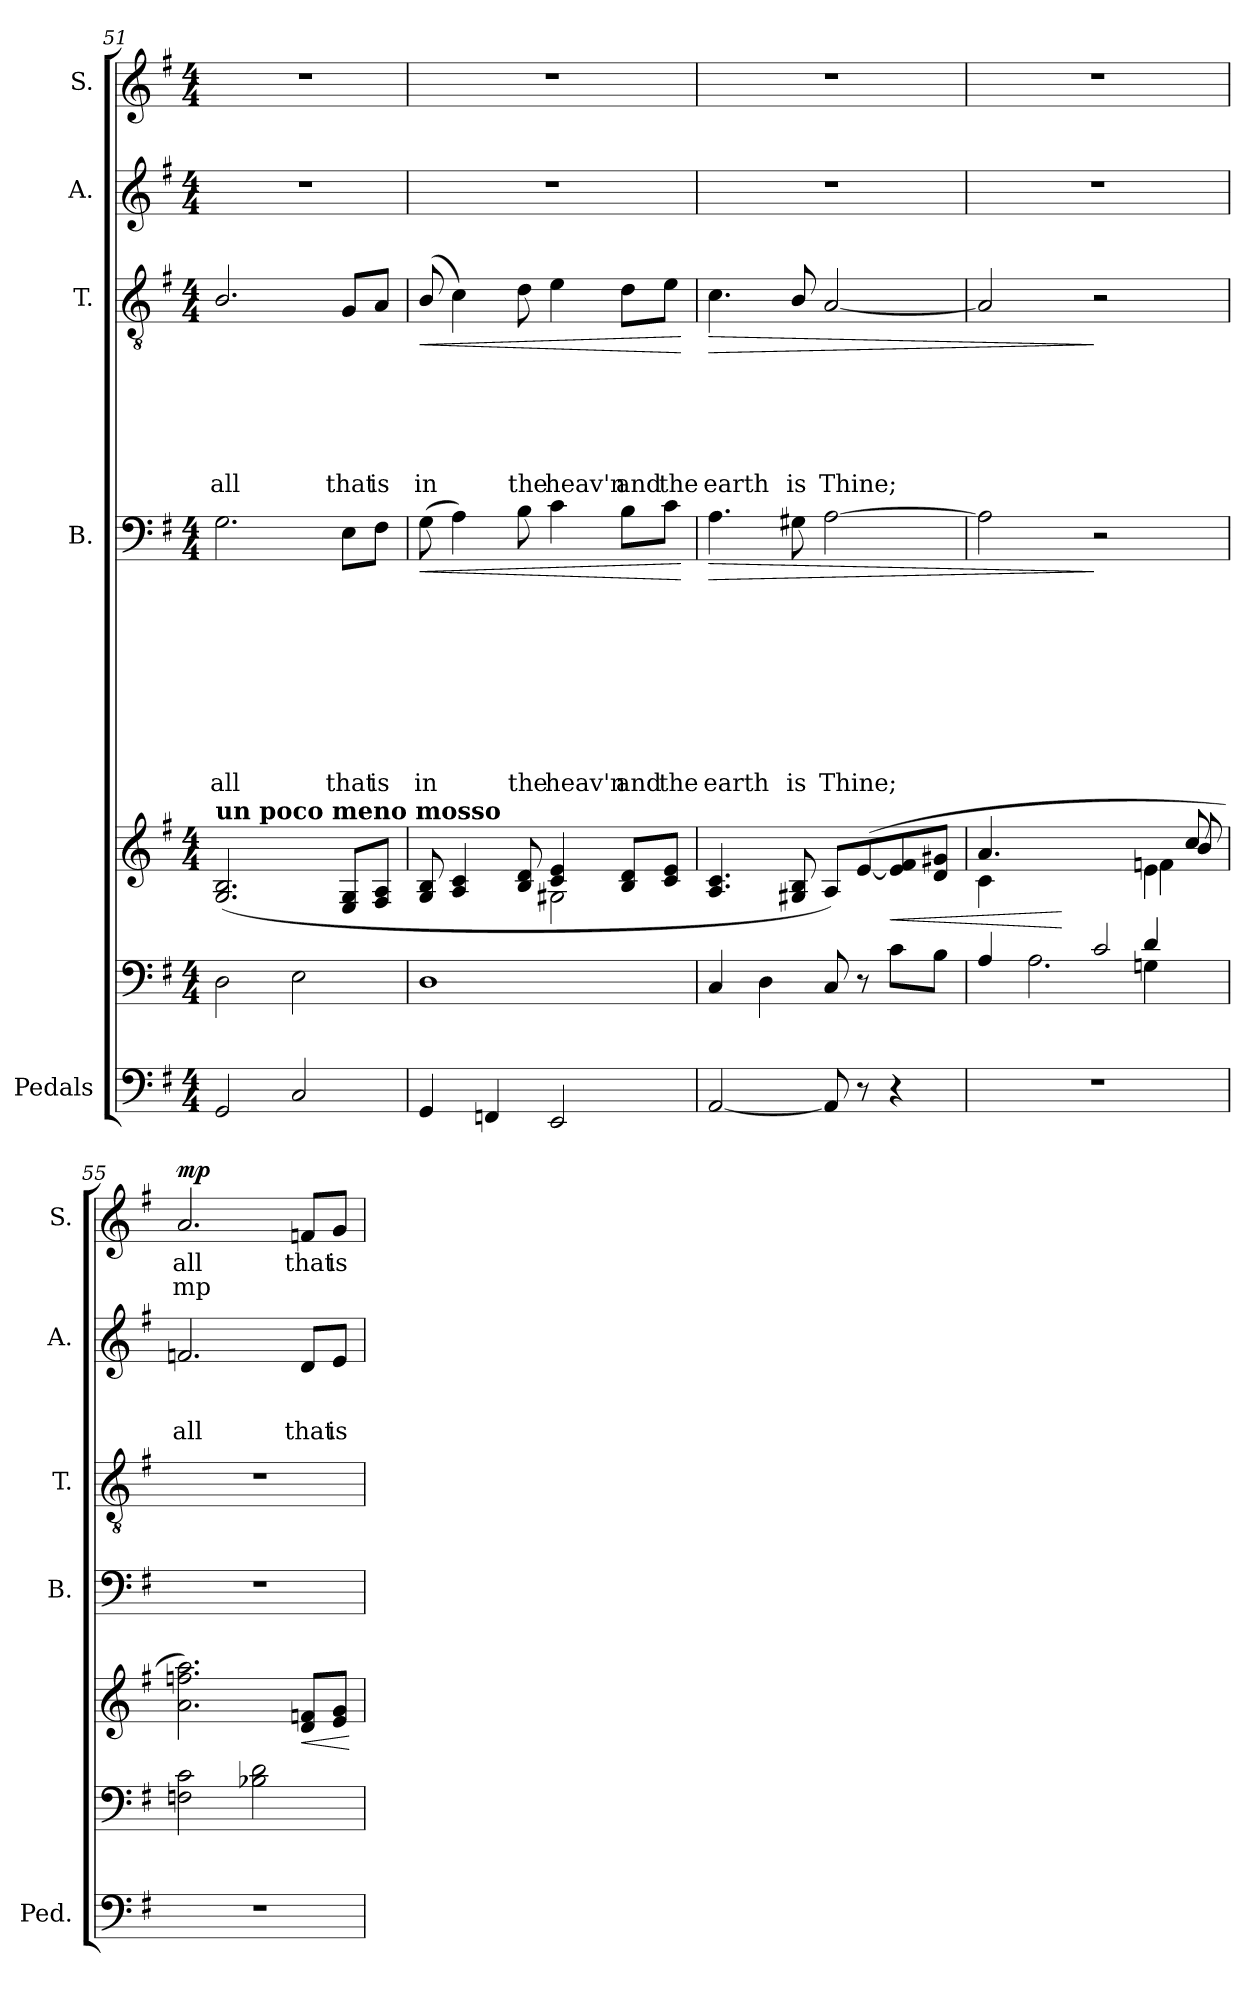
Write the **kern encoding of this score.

**kern	**kern	**kern	**dynam	**kern	**text	**text	**text	**text	**text	**text	**text	**text	**text	**dynam	**kern	**text	**text	**text	**text	**text	**text	**dynam	**kern	**text	**text	**text	**kern	**text	**text	**dynam
*part7	*part6	*part5	*part5	*part4	*part4	*part4	*part4	*part4	*part4	*part4	*part4	*part4	*part4	*part4	*part3	*part3	*part3	*part3	*part3	*part3	*part3	*part3	*part2	*part2	*part2	*part2	*part1	*part1	*part1	*part1
*staff7	*staff6	*staff5	*staff5	*staff4	*staff4	*staff4	*staff4	*staff4	*staff4	*staff4	*staff4	*staff4	*staff4	*staff4	*staff3	*staff3	*staff3	*staff3	*staff3	*staff3	*staff3	*staff3	*staff2	*staff2	*staff2	*staff2	*staff1	*staff1	*staff1	*staff1
*I"Pedals	*	*	*	*I"B.	*	*	*	*	*	*	*	*	*	*	*I"T.	*	*	*	*	*	*	*	*I"A.	*	*	*	*I"S.	*	*	*
*I'Ped.	*	*	*	*I'B.	*	*	*	*	*	*	*	*	*	*	*I'T.	*	*	*	*	*	*	*	*I'A.	*	*	*	*I'S.	*	*	*
*clefF4	*clefF4	*clefG2	*	*clefF4	*	*	*	*	*	*	*	*	*	*	*clefGv2	*	*	*	*	*	*	*	*clefG2	*	*	*	*clefG2	*	*	*
*k[f#]	*k[f#]	*k[f#]	*	*k[f#]	*	*	*	*	*	*	*	*	*	*	*k[f#]	*	*	*	*	*	*	*	*k[f#]	*	*	*	*k[f#]	*	*	*
*G:	*G:	*G:	*	*G:	*	*	*	*	*	*	*	*	*	*	*G:	*	*	*	*	*	*	*	*G:	*	*	*	*G:	*	*	*
*M4/4	*M4/4	*M4/4	*	*M4/4	*	*	*	*	*	*	*	*	*	*	*M4/4	*	*	*	*	*	*	*	*M4/4	*	*	*	*M4/4	*	*	*
=51	=51	=51	=51	=51	=51	=51	=51	=51	=51	=51	=51	=51	=51	=51	=51	=51	=51	=51	=51	=51	=51	=51	=51	=51	=51	=51	=51	=51	=51	=51
!	!	!LO:TX:a:B:t=un poco meno mosso	!	!	!	!	!	!	!	!	!	!	!	!	!	!	!	!	!	!	!	!	!	!	!	!	!	!	!	!
!	!	!	!	!	!	!	!	!	!	!	!	!	!LO:LY:b	!	!	!	!	!	!	!	!LO:LY:b	!	!	!	!	!	!	!	!	!
2GG/	2D\	(2.G/ 2.B/	.	2.G\	.	.	.	.	.	.	.	.	all	.	2.B/	.	.	.	.	.	all	.	1r	.	.	.	1r	.	.	.
2C/	2E\	.	.	.	.	.	.	.	.	.	.	.	.	.	.	.	.	.	.	.	.	.	.	.	.	.	.	.	.	.
!	!	!	!	!	!	!	!	!	!	!	!	!	!LO:LY:b	!	!	!	!	!	!	!	!LO:LY:b	!	!	!	!	!	!	!	!	!
.	.	8E/ 8G/L	.	8E\L	.	.	.	.	.	.	.	.	that	.	8G/L	.	.	.	.	.	that	.	.	.	.	.	.	.	.	.
!	!	!	!	!	!	!	!	!	!	!	!	!	!LO:LY:b	!	!	!	!	!	!	!	!LO:LY:b	!	!	!	!	!	!	!	!	!
.	.	8F#/ 8A/J	.	8F#\J	.	.	.	.	.	.	.	.	is	.	8A/J	.	.	.	.	.	is	.	.	.	.	.	.	.	.	.
!!LO:LB:g=z
=52	=52	=52	=52	=52	=52	=52	=52	=52	=52	=52	=52	=52	=52	=52	=52	=52	=52	=52	=52	=52	=52	=52	=52	=52	=52	=52	=52	=52	=52	=52
*	*	*^	*	*	*	*	*	*	*	*	*	*	*	*	*	*	*	*	*	*	*	*	*	*	*	*	*	*	*	*
!	!	!	!	!	!	!	!	!	!	!	!	!	!	!LO:LY:b	!LO:HP:b	!	!	!	!	!	!	!LO:LY:b	!LO:HP:b	!	!	!	!	!	!	!	!
4GG/	1D	8G/ 8B/	2ryy	.	(>8G\	.	.	.	.	.	.	.	.	in	<	(<8B/	.	.	.	.	.	in	<	1r	.	.	.	1r	.	.	.
.	.	4A/ 4c/	.	.	4A\)	.	.	.	.	.	.	.	.	.	.	4c\)	.	.	.	.	.	.	.	.	.	.	.	.	.	.	.
4FFn/	.	.	.	.	.	.	.	.	.	.	.	.	.	.	.	.	.	.	.	.	.	.	.	.	.	.	.	.	.	.	.
!	!	!	!	!	!	!	!	!	!	!	!	!	!	!LO:LY:b	!	!	!	!	!	!	!	!LO:LY:b	!	!	!	!	!	!	!	!	!
.	.	8B/ 8d/	.	.	8B\	.	.	.	.	.	.	.	.	the	.	8d\	.	.	.	.	.	the	.	.	.	.	.	.	.	.	.
!	!	!	!	!	!	!	!	!	!	!	!	!	!	!LO:LY:b	!	!	!	!	!	!	!	!LO:LY:b	!	!	!	!	!	!	!	!	!
2EE/	.	4c/ 4e/	2G#X\	.	4c\	.	.	.	.	.	.	.	.	heav'n	.	4e\	.	.	.	.	.	heav'n	.	.	.	.	.	.	.	.	.
!	!	!	!	!	!	!	!	!	!	!	!	!	!	!LO:LY:b	!	!	!	!	!	!	!	!LO:LY:b	!	!	!	!	!	!	!	!	!
.	.	8B/ 8d/L	.	.	8B\L	.	.	.	.	.	.	.	.	and	.	8d\L	.	.	.	.	.	and	.	.	.	.	.	.	.	.	.
!	!	!	!	!	!	!	!	!	!	!	!	!	!	!LO:LY:b	!	!	!	!	!	!	!	!LO:LY:b	!	!	!	!	!	!	!	!	!
.	.	8c/ 8e/J	.	.	8c\J	.	.	.	.	.	.	.	.	the	.	8e\J	.	.	.	.	.	the	.	.	.	.	.	.	.	.	.
*	*	*v	*v	*	*	*	*	*	*	*	*	*	*	*	*	*	*	*	*	*	*	*	*	*	*	*	*	*	*	*	*
.	.	.	.	.	.	.	.	.	.	.	.	.	.	[	.	.	.	.	.	.	.	[	.	.	.	.	.	.	.	.
=53	=53	=53	=53	=53	=53	=53	=53	=53	=53	=53	=53	=53	=53	=53	=53	=53	=53	=53	=53	=53	=53	=53	=53	=53	=53	=53	=53	=53	=53	=53
!	!	!	!	!	!	!	!	!	!	!	!	!	!LO:LY:b	!LO:HP:b	!	!	!	!	!	!	!LO:LY:b	!LO:HP:b	!	!	!	!	!	!	!	!
[<2AA/	4C/	4.A/ 4.c/	.	4.A\	.	.	.	.	.	.	.	.	earth	>	4.c\	.	.	.	.	.	earth	>	1r	.	.	.	1r	.	.	.
.	4D\	.	.	.	.	.	.	.	.	.	.	.	.	.	.	.	.	.	.	.	.	.	.	.	.	.	.	.	.	.
!	!	!	!	!	!	!	!	!	!	!	!	!	!LO:LY:b	!	!	!	!	!	!	!	!LO:LY:b	!	!	!	!	!	!	!	!	!
.	.	8G#X/ 8B/	.	8G#X\	.	.	.	.	.	.	.	.	is	.	8B/	.	.	.	.	.	is	.	.	.	.	.	.	.	.	.
!	!	!	!	!	!	!	!	!	!	!	!	!	!LO:LY:b	!	!	!	!	!	!	!	!LO:LY:b	!	!	!	!	!	!	!	!	!
8AA/]	8C/	8A/L)	.	[>2A\	.	.	.	.	.	.	.	.	Thine;	.	[<2A/	.	.	.	.	.	Thine;	.	.	.	.	.	.	.	.	.
8r	8r	(>[<8e/	.	.	.	.	.	.	.	.	.	.	.	.	.	.	.	.	.	.	.	.	.	.	.	.	.	.	.	.
!	!	!	!LO:HP:b	!	!	!	!	!	!	!	!	!	!	!	!	!	!	!	!	!	!	!	!	!	!	!	!	!	!	!
4r	8c\L	8e/] 8f#/	<	.	.	.	.	.	.	.	.	.	.	.	.	.	.	.	.	.	.	.	.	.	.	.	.	.	.	.
.	8B\J	8d/ 8g#X/J	.	.	.	.	.	.	.	.	.	.	.	.	.	.	.	.	.	.	.	.	.	.	.	.	.	.	.	.
=54	=54	=54	=54	=54	=54	=54	=54	=54	=54	=54	=54	=54	=54	=54	=54	=54	=54	=54	=54	=54	=54	=54	=54	=54	=54	=54	=54	=54	=54	=54
*	*^	*^	*	*	*	*	*	*	*	*	*	*	*	*	*	*	*	*	*	*	*	*	*	*	*	*	*	*	*	*
*	*	*^	*	*^	*	*	*	*	*	*	*	*	*	*	*	*	*	*	*	*	*	*	*	*	*	*	*	*	*	*	*	*
*	*	*	*^	*	*	*^	*	*	*	*	*	*	*	*	*	*	*	*	*	*	*	*	*	*	*	*	*	*	*	*	*	*	*	*
1r	4A/	2.ryy	2ryy	2.ryy	4c\	4.a/	2.ryy	2..ryy	.	2A\]	.	.	.	.	.	.	.	.	.	.	2A/]	.	.	.	.	.	.	.	1r	.	.	.	1r	.	.	.
.	2.A\	.	.	.	2ryy	.	.	.	.	.	.	.	.	.	.	.	.	.	.	.	.	.	.	.	.	.	.	.	.	.	.	.	.	.	.	.
.	.	.	.	.	.	4...ryy	.	.	[	.	.	.	.	.	.	.	.	.	.	.	.	.	.	.	.	.	.	.	.	.	.	.	.	.	.	.
.	.	.	2c/	.	.	.	.	.	.	2r	.	.	.	.	.	.	.	.	.	]	2r	.	.	.	.	.	.	]	.	.	.	.	.	.	.	.
.	.	4d/	.	4Gn\	4e\	.	4fn\	.	.	.	.	.	.	.	.	.	.	.	.	.	.	.	.	.	.	.	.	.	.	.	.	.	.	.	.	.
.	.	.	.	.	.	32ryy	.	.	.	.	.	.	.	.	.	.	.	.	.	.	.	.	.	.	.	.	.	.	.	.	.	.	.	.	.	.
.	.	.	.	.	.	8cc/	.	8b/	.	.	.	.	.	.	.	.	.	.	.	.	.	.	.	.	.	.	.	.	.	.	.	.	.	.	.	.
*	*v	*v	*v	*v	*	*	*	*	*	*	*	*	*	*	*	*	*	*	*	*	*	*	*	*	*	*	*	*	*	*	*	*	*	*	*	*
=55	=55	=55	=55	=55	=55	=55	=55	=55	=55	=55	=55	=55	=55	=55	=55	=55	=55	=55	=55	=55	=55	=55	=55	=55	=55	=55	=55	=55	=55	=55	=55	=55	=55
!	!	!	!	!	!	!	!	!	!	!	!	!	!	!	!	!	!	!	!	!	!	!	!	!	!	!	!	!	!LO:LY:b	!	!LO:LY:b	!LO:LY:b	!LO:DY:a
*	*	*v	*v	*v	*v	*	*	*	*	*	*	*	*	*	*	*	*	*	*	*	*	*	*	*	*	*	*	*	*	*	*	*	*
1r	2Fn\ 2c\	2.a\ 2.ffn\ 2.aa\)	.	1r	.	.	.	.	.	.	.	.	.	.	1r	.	.	.	.	.	.	.	2.fn/	.	.	all	2.a/	all	mp	mp
.	2B-X\ 2d\	.	.	.	.	.	.	.	.	.	.	.	.	.	.	.	.	.	.	.	.	.	.	.	.	.	.	.	.	.
!	!	!	!LO:HP:b	!	!	!	!	!	!	!	!	!	!	!	!	!	!	!	!	!	!	!	!	!	!	!LO:LY:b	!	!LO:LY:b	!	!
.	.	8d/ 8fn/L	<	.	.	.	.	.	.	.	.	.	.	.	.	.	.	.	.	.	.	.	8d/L	.	.	that	8fn/L	that	.	.
!	!	!	!	!	!	!	!	!	!	!	!	!	!	!	!	!	!	!	!	!	!	!	!	!	!	!LO:LY:b	!	!LO:LY:b	!	!
.	.	8e/ 8g/J	.	.	.	.	.	.	.	.	.	.	.	.	.	.	.	.	.	.	.	.	8e/J	.	.	is	8g/J	is	.	.
.	.	.	[	.	.	.	.	.	.	.	.	.	.	.	.	.	.	.	.	.	.	.	.	.	.	.	.	.	.	.
=	=	=	=	=	=	=	=	=	=	=	=	=	=	=	=	=	=	=	=	=	=	=	=	=	=	=	=	=	=	=
*-	*-	*-	*-	*-	*-	*-	*-	*-	*-	*-	*-	*-	*-	*-	*-	*-	*-	*-	*-	*-	*-	*-	*-	*-	*-	*-	*-	*-	*-	*-
